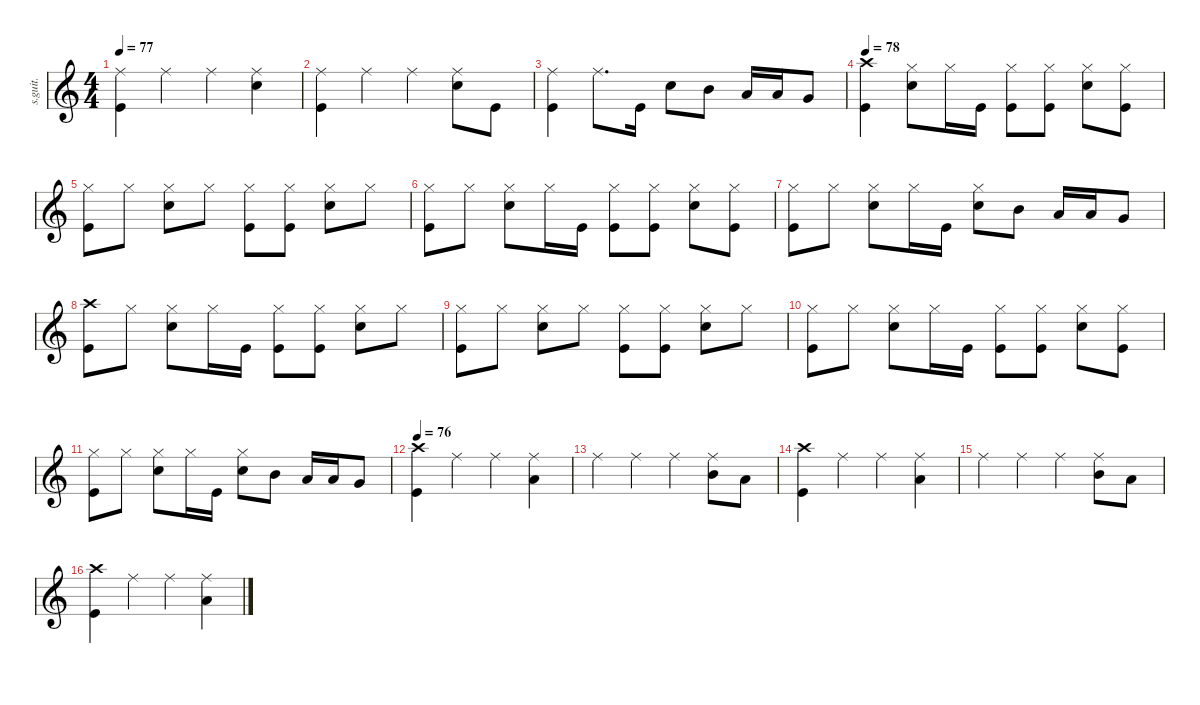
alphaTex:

\defaultSystemsLayout 4
\hideDynamics
\bracketExtendMode nobrackets
\track ("Matt Sorum (Drums)" "s.guit.") {instrument percussion}
\staff {score}
\articulation defaults
\ts (4 4)
\tempo 77
\clef g2
\ks c
("Ride (middle)" "Kick (hit)").4{lyrics (0 "") lyrics (1 "") lyrics (2 "") lyrics (3 "") lyrics (4 "") dy f} "Ride (middle)".4{lyrics (0 "") lyrics (1 "") lyrics (2 "") lyrics (3 "") lyrics (4 "")} "Ride (middle)".4{lyrics (0 "") lyrics (1 "") lyrics (2 "") lyrics (3 "") lyrics (4 "")} ("Ride (middle)" "Snare (hit) 2").4{lyrics (0 "") lyrics (1 "") lyrics (2 "") lyrics (3 "") lyrics (4 "")} |
("Ride (middle)" "Kick (hit)").4{lyrics (0 "") lyrics (1 "") lyrics (2 "") lyrics (3 "") lyrics (4 "")} "Ride (middle)".4{lyrics (0 "") lyrics (1 "") lyrics (2 "") lyrics (3 "") lyrics (4 "")} "Ride (middle)".4{lyrics (0 "") lyrics (1 "") lyrics (2 "") lyrics (3 "") lyrics (4 "")} ("Ride (middle)" "Snare (hit) 2").8{lyrics (0 "") lyrics (1 "") lyrics (2 "") lyrics (3 "") lyrics (4 "")} "Kick (hit)".8{lyrics (0 "") lyrics (1 "") lyrics (2 "") lyrics (3 "") lyrics (4 "")} |
("Ride (middle)" "Kick (hit)").4{lyrics (0 "") lyrics (1 "") lyrics (2 "") lyrics (3 "") lyrics (4 "")} "Ride (middle)".8{d lyrics (0 "") lyrics (1 "") lyrics (2 "") lyrics (3 "") lyrics (4 "")} "Kick (hit)".16{lyrics (0 "") lyrics (1 "") lyrics (2 "") lyrics (3 "") lyrics (4 "")} "Snare (hit) 2".8{lyrics (0 "") lyrics (1 "") lyrics (2 "") lyrics (3 "") lyrics (4 "")} "Mid Tom (hit)".8{lyrics (0 "") lyrics (1 "") lyrics (2 "") lyrics (3 "") lyrics (4 "")} "Low Tom (hit)".16{lyrics (0 "") lyrics (1 "") lyrics (2 "") lyrics (3 "") lyrics (4 "")} "Low Tom (hit)".16{lyrics (0 "") lyrics (1 "") lyrics (2 "") lyrics (3 "") lyrics (4 "")} "Very Low Tom (hit)".8{lyrics (0 "") lyrics (1 "") lyrics (2 "") lyrics (3 "") lyrics (4 "")} |
\tempo 78
("Crash high (hit)" "Kick (hit)").4{lyrics (0 "") lyrics (1 "") lyrics (2 "") lyrics (3 "") lyrics (4 "")} ("Hi-Hat (closed)" "Snare (hit) 2").8{lyrics (0 "") lyrics (1 "") lyrics (2 "") lyrics (3 "") lyrics (4 "")} "Hi-Hat (closed)".16{lyrics (0 "") lyrics (1 "") lyrics (2 "") lyrics (3 "") lyrics (4 "")} "Kick (hit)".16{lyrics (0 "") lyrics (1 "") lyrics (2 "") lyrics (3 "") lyrics (4 "")} ("Hi-Hat (closed)" "Kick (hit)").8{lyrics (0 "") lyrics (1 "") lyrics (2 "") lyrics (3 "") lyrics (4 "")} ("Hi-Hat (closed)" "Kick (hit)").8{lyrics (0 "") lyrics (1 "") lyrics (2 "") lyrics (3 "") lyrics (4 "")} ("Hi-Hat (closed)" "Snare (hit) 2").8{lyrics (0 "") lyrics (1 "") lyrics (2 "") lyrics (3 "") lyrics (4 "")} ("Hi-Hat (closed)" "Kick (hit)").8{lyrics (0 "") lyrics (1 "") lyrics (2 "") lyrics (3 "") lyrics (4 "")} |
("Hi-Hat (closed)" "Kick (hit)").8{lyrics (0 "") lyrics (1 "") lyrics (2 "") lyrics (3 "") lyrics (4 "")} "Hi-Hat (closed)".8{lyrics (0 "") lyrics (1 "") lyrics (2 "") lyrics (3 "") lyrics (4 "")} ("Hi-Hat (closed)" "Snare (hit) 2").8{lyrics (0 "") lyrics (1 "") lyrics (2 "") lyrics (3 "") lyrics (4 "")} "Hi-Hat (closed)".8{lyrics (0 "") lyrics (1 "") lyrics (2 "") lyrics (3 "") lyrics (4 "")} ("Hi-Hat (closed)" "Kick (hit)").8{lyrics (0 "") lyrics (1 "") lyrics (2 "") lyrics (3 "") lyrics (4 "")} ("Hi-Hat (closed)" "Kick (hit)").8{lyrics (0 "") lyrics (1 "") lyrics (2 "") lyrics (3 "") lyrics (4 "")} ("Hi-Hat (closed)" "Snare (hit) 2").8{lyrics (0 "") lyrics (1 "") lyrics (2 "") lyrics (3 "") lyrics (4 "")} "Hi-Hat (closed)".8{lyrics (0 "") lyrics (1 "") lyrics (2 "") lyrics (3 "") lyrics (4 "") dy ff} |
("Hi-Hat (closed)" "Kick (hit)").8{lyrics (0 "") lyrics (1 "") lyrics (2 "") lyrics (3 "") lyrics (4 "") dy f} "Hi-Hat (closed)".8{lyrics (0 "") lyrics (1 "") lyrics (2 "") lyrics (3 "") lyrics (4 "")} ("Hi-Hat (closed)" "Snare (hit) 2").8{lyrics (0 "") lyrics (1 "") lyrics (2 "") lyrics (3 "") lyrics (4 "")} "Hi-Hat (closed)".16{lyrics (0 "") lyrics (1 "") lyrics (2 "") lyrics (3 "") lyrics (4 "")} "Kick (hit)".16{lyrics (0 "") lyrics (1 "") lyrics (2 "") lyrics (3 "") lyrics (4 "")} ("Hi-Hat (closed)" "Kick (hit)").8{lyrics (0 "") lyrics (1 "") lyrics (2 "") lyrics (3 "") lyrics (4 "")} ("Hi-Hat (closed)" "Kick (hit)").8{lyrics (0 "") lyrics (1 "") lyrics (2 "") lyrics (3 "") lyrics (4 "")} ("Hi-Hat (closed)" "Snare (hit) 2").8{lyrics (0 "") lyrics (1 "") lyrics (2 "") lyrics (3 "") lyrics (4 "")} ("Hi-Hat (closed)" "Kick (hit)").8{lyrics (0 "") lyrics (1 "") lyrics (2 "") lyrics (3 "") lyrics (4 "")} |
("Hi-Hat (closed)" "Kick (hit)").8{lyrics (0 "") lyrics (1 "") lyrics (2 "") lyrics (3 "") lyrics (4 "")} "Hi-Hat (closed)".8{lyrics (0 "") lyrics (1 "") lyrics (2 "") lyrics (3 "") lyrics (4 "")} ("Hi-Hat (closed)" "Snare (hit) 2").8{lyrics (0 "") lyrics (1 "") lyrics (2 "") lyrics (3 "") lyrics (4 "")} "Hi-Hat (closed)".16{lyrics (0 "") lyrics (1 "") lyrics (2 "") lyrics (3 "") lyrics (4 "")} "Kick (hit)".16{lyrics (0 "") lyrics (1 "") lyrics (2 "") lyrics (3 "") lyrics (4 "")} ("Hi-Hat (closed)" "Snare (hit) 2").8{lyrics (0 "") lyrics (1 "") lyrics (2 "") lyrics (3 "") lyrics (4 "")} "Mid Tom (hit)".8{lyrics (0 "") lyrics (1 "") lyrics (2 "") lyrics (3 "") lyrics (4 "")} "Low Tom (hit)".16{lyrics (0 "") lyrics (1 "") lyrics (2 "") lyrics (3 "") lyrics (4 "")} "Low Tom (hit)".16{lyrics (0 "") lyrics (1 "") lyrics (2 "") lyrics (3 "") lyrics (4 "")} "Very Low Tom (hit)".8{lyrics (0 "") lyrics (1 "") lyrics (2 "") lyrics (3 "") lyrics (4 "")} |
("Crash high (hit)" "Kick (hit)").8{lyrics (0 "") lyrics (1 "") lyrics (2 "") lyrics (3 "") lyrics (4 "")} "Hi-Hat (closed)".8{lyrics (0 "") lyrics (1 "") lyrics (2 "") lyrics (3 "") lyrics (4 "")} ("Hi-Hat (closed)" "Snare (hit) 2").8{lyrics (0 "") lyrics (1 "") lyrics (2 "") lyrics (3 "") lyrics (4 "")} "Hi-Hat (closed)".16{lyrics (0 "") lyrics (1 "") lyrics (2 "") lyrics (3 "") lyrics (4 "")} "Kick (hit)".16{lyrics (0 "") lyrics (1 "") lyrics (2 "") lyrics (3 "") lyrics (4 "")} ("Hi-Hat (closed)" "Kick (hit)").8{lyrics (0 "") lyrics (1 "") lyrics (2 "") lyrics (3 "") lyrics (4 "")} ("Hi-Hat (closed)" "Kick (hit)").8{lyrics (0 "") lyrics (1 "") lyrics (2 "") lyrics (3 "") lyrics (4 "")} ("Hi-Hat (closed)" "Snare (hit) 2").8{lyrics (0 "") lyrics (1 "") lyrics (2 "") lyrics (3 "") lyrics (4 "")} "Hi-Hat (closed)".8{lyrics (0 "") lyrics (1 "") lyrics (2 "") lyrics (3 "") lyrics (4 "") dy ff} |
("Hi-Hat (closed)" "Kick (hit)").8{lyrics (0 "") lyrics (1 "") lyrics (2 "") lyrics (3 "") lyrics (4 "") dy f} "Hi-Hat (closed)".8{lyrics (0 "") lyrics (1 "") lyrics (2 "") lyrics (3 "") lyrics (4 "")} ("Hi-Hat (closed)" "Snare (hit) 2").8{lyrics (0 "") lyrics (1 "") lyrics (2 "") lyrics (3 "") lyrics (4 "")} "Hi-Hat (closed)".8{lyrics (0 "") lyrics (1 "") lyrics (2 "") lyrics (3 "") lyrics (4 "")} ("Hi-Hat (closed)" "Kick (hit)").8{lyrics (0 "") lyrics (1 "") lyrics (2 "") lyrics (3 "") lyrics (4 "")} ("Hi-Hat (closed)" "Kick (hit)").8{lyrics (0 "") lyrics (1 "") lyrics (2 "") lyrics (3 "") lyrics (4 "")} ("Hi-Hat (closed)" "Snare (hit) 2").8{lyrics (0 "") lyrics (1 "") lyrics (2 "") lyrics (3 "") lyrics (4 "")} "Hi-Hat (closed)".8{lyrics (0 "") lyrics (1 "") lyrics (2 "") lyrics (3 "") lyrics (4 "") dy ff} |
("Hi-Hat (closed)" "Kick (hit)").8{lyrics (0 "") lyrics (1 "") lyrics (2 "") lyrics (3 "") lyrics (4 "") dy f} "Hi-Hat (closed)".8{lyrics (0 "") lyrics (1 "") lyrics (2 "") lyrics (3 "") lyrics (4 "")} ("Hi-Hat (closed)" "Snare (hit) 2").8{lyrics (0 "") lyrics (1 "") lyrics (2 "") lyrics (3 "") lyrics (4 "")} "Hi-Hat (closed)".16{lyrics (0 "") lyrics (1 "") lyrics (2 "") lyrics (3 "") lyrics (4 "")} "Kick (hit)".16{lyrics (0 "") lyrics (1 "") lyrics (2 "") lyrics (3 "") lyrics (4 "")} ("Hi-Hat (closed)" "Kick (hit)").8{lyrics (0 "") lyrics (1 "") lyrics (2 "") lyrics (3 "") lyrics (4 "")} ("Hi-Hat (closed)" "Kick (hit)").8{lyrics (0 "") lyrics (1 "") lyrics (2 "") lyrics (3 "") lyrics (4 "")} ("Hi-Hat (closed)" "Snare (hit) 2").8{lyrics (0 "") lyrics (1 "") lyrics (2 "") lyrics (3 "") lyrics (4 "")} ("Hi-Hat (closed)" "Kick (hit)").8{lyrics (0 "") lyrics (1 "") lyrics (2 "") lyrics (3 "") lyrics (4 "")} |
("Hi-Hat (closed)" "Kick (hit)").8{lyrics (0 "") lyrics (1 "") lyrics (2 "") lyrics (3 "") lyrics (4 "")} "Hi-Hat (closed)".8{lyrics (0 "") lyrics (1 "") lyrics (2 "") lyrics (3 "") lyrics (4 "")} ("Hi-Hat (closed)" "Snare (hit) 2").8{lyrics (0 "") lyrics (1 "") lyrics (2 "") lyrics (3 "") lyrics (4 "")} "Hi-Hat (closed)".16{lyrics (0 "") lyrics (1 "") lyrics (2 "") lyrics (3 "") lyrics (4 "")} "Kick (hit)".16{lyrics (0 "") lyrics (1 "") lyrics (2 "") lyrics (3 "") lyrics (4 "")} ("Hi-Hat (closed)" "Snare (hit) 2").8{lyrics (0 "") lyrics (1 "") lyrics (2 "") lyrics (3 "") lyrics (4 "")} "Mid Tom (hit)".8{lyrics (0 "") lyrics (1 "") lyrics (2 "") lyrics (3 "") lyrics (4 "")} "Low Tom (hit)".16{lyrics (0 "") lyrics (1 "") lyrics (2 "") lyrics (3 "") lyrics (4 "")} "Low Tom (hit)".16{lyrics (0 "") lyrics (1 "") lyrics (2 "") lyrics (3 "") lyrics (4 "")} "Very Low Tom (hit)".8{lyrics (0 "") lyrics (1 "") lyrics (2 "") lyrics (3 "") lyrics (4 "")} |
\tempo 76
("Crash high (hit)" "Kick (hit)").4{lyrics (0 "") lyrics (1 "") lyrics (2 "") lyrics (3 "") lyrics (4 "")} "Ride (middle)".4{lyrics (0 "") lyrics (1 "") lyrics (2 "") lyrics (3 "") lyrics (4 "")} "Ride (middle)".4{lyrics (0 "") lyrics (1 "") lyrics (2 "") lyrics (3 "") lyrics (4 "")} ("Ride (middle)" "Low Tom (hit)").4{lyrics (0 "") lyrics (1 "") lyrics (2 "") lyrics (3 "") lyrics (4 "")} |
"Ride (middle)".4{lyrics (0 "") lyrics (1 "") lyrics (2 "") lyrics (3 "") lyrics (4 "")} "Ride (middle)".4{lyrics (0 "") lyrics (1 "") lyrics (2 "") lyrics (3 "") lyrics (4 "")} "Ride (middle)".4{lyrics (0 "") lyrics (1 "") lyrics (2 "") lyrics (3 "") lyrics (4 "")} ("Ride (middle)" "Mid Tom (hit)").8{lyrics (0 "") lyrics (1 "") lyrics (2 "") lyrics (3 "") lyrics (4 "")} "Low Tom (hit)".8{lyrics (0 "") lyrics (1 "") lyrics (2 "") lyrics (3 "") lyrics (4 "")} |
("Crash high (hit)" "Kick (hit)").4{lyrics (0 "") lyrics (1 "") lyrics (2 "") lyrics (3 "") lyrics (4 "")} "Ride (middle)".4{lyrics (0 "") lyrics (1 "") lyrics (2 "") lyrics (3 "") lyrics (4 "")} "Ride (middle)".4{lyrics (0 "") lyrics (1 "") lyrics (2 "") lyrics (3 "") lyrics (4 "")} ("Ride (middle)" "Low Tom (hit)").4{lyrics (0 "") lyrics (1 "") lyrics (2 "") lyrics (3 "") lyrics (4 "")} |
"Ride (middle)".4{lyrics (0 "") lyrics (1 "") lyrics (2 "") lyrics (3 "") lyrics (4 "")} "Ride (middle)".4{lyrics (0 "") lyrics (1 "") lyrics (2 "") lyrics (3 "") lyrics (4 "")} "Ride (middle)".4{lyrics (0 "") lyrics (1 "") lyrics (2 "") lyrics (3 "") lyrics (4 "")} ("Ride (middle)" "Mid Tom (hit)").8{lyrics (0 "") lyrics (1 "") lyrics (2 "") lyrics (3 "") lyrics (4 "")} "Low Tom (hit)".8{lyrics (0 "") lyrics (1 "") lyrics (2 "") lyrics (3 "") lyrics (4 "")} |
("Crash high (hit)" "Kick (hit)").4{lyrics (0 "") lyrics (1 "") lyrics (2 "") lyrics (3 "") lyrics (4 "")} "Ride (middle)".4{lyrics (0 "") lyrics (1 "") lyrics (2 "") lyrics (3 "") lyrics (4 "")} "Ride (middle)".4{lyrics (0 "") lyrics (1 "") lyrics (2 "") lyrics (3 "") lyrics (4 "")} ("Ride (middle)" "Low Tom (hit)").4{lyrics (0 "") lyrics (1 "") lyrics (2 "") lyrics (3 "") lyrics (4 "")}
